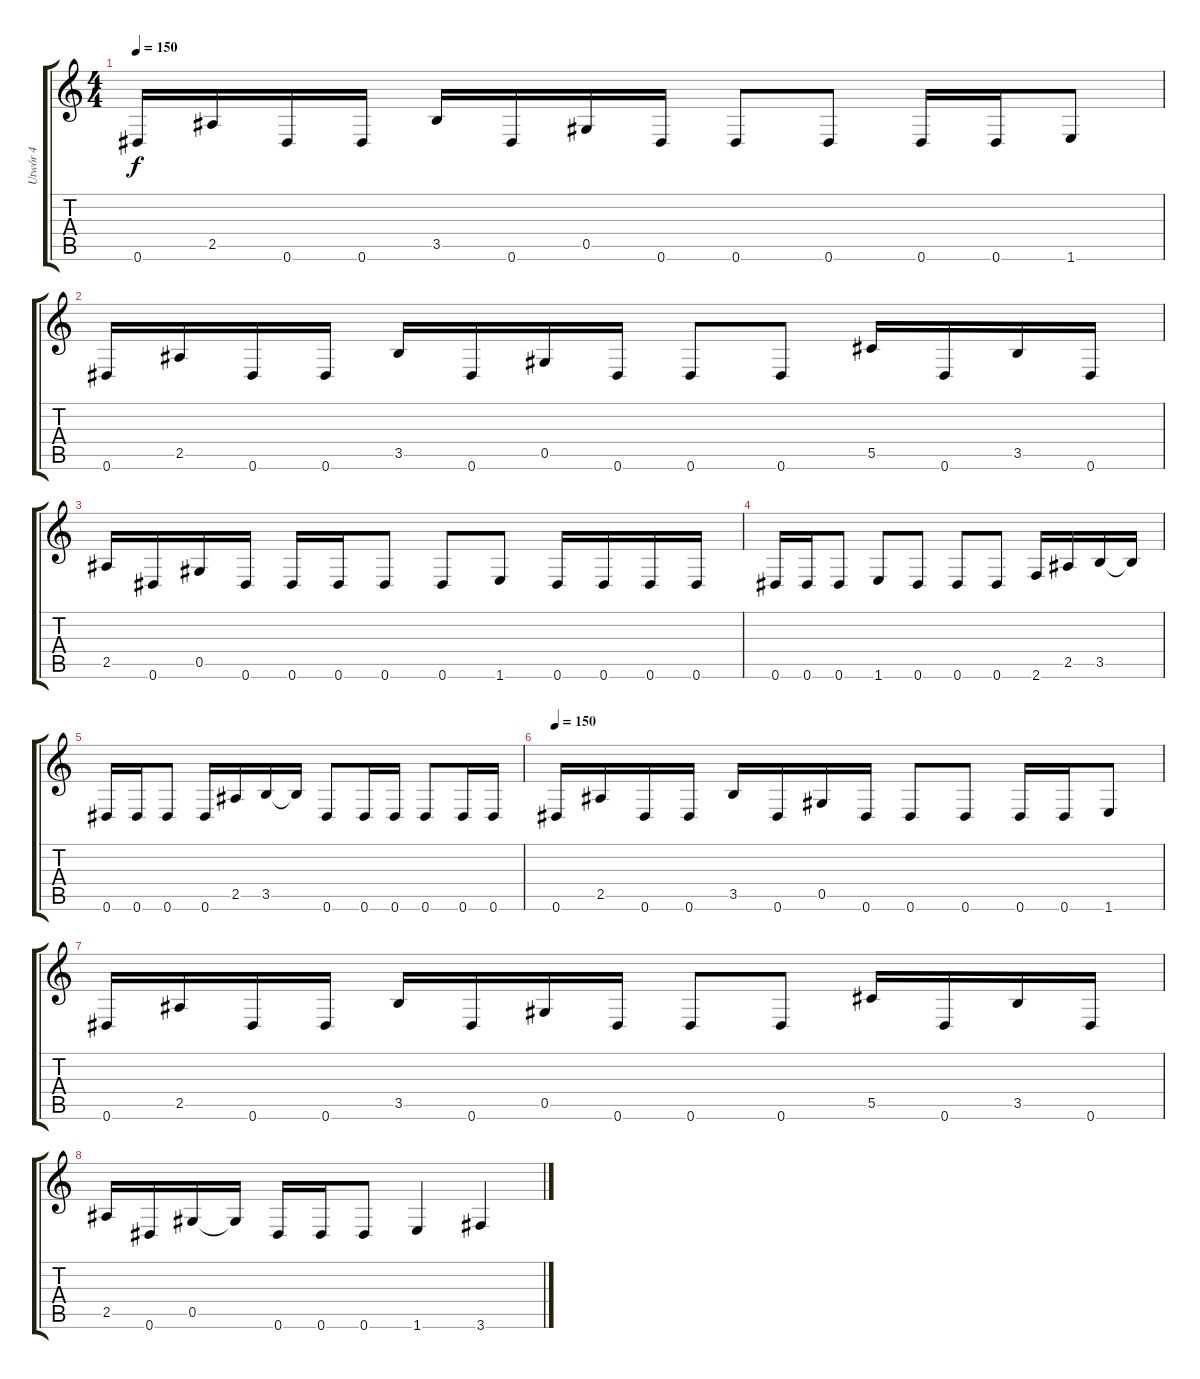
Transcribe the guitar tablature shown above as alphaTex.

\track ("Utwór 4" "Utwór 4") {instrument electricbassfinger}
\staff {score tabs}
\tuning (Eb4 Bb3 Gb3 Db3 Ab2 Eb2) {hide}
\ts (4 4)
\tempo 150
\clef g2
\ks c
0.6.16{dy f} 2.5.16 0.6.16 0.6.16 3.5.16 0.6.16 0.5.16 0.6.16 0.6.8 0.6.8 0.6.16 0.6.16 1.6.8 |
0.6.16 2.5.16 0.6.16 0.6.16 3.5.16 0.6.16 0.5.16 0.6.16 0.6.8 0.6.8 5.5.16 0.6.16 3.5.16 0.6.16 |
2.5.16 0.6.16 0.5.16 0.6.16 0.6.16 0.6.16 0.6.8 0.6.8 1.6.8 0.6.16 0.6.16 0.6.16 0.6.16 |
0.6.16 0.6.16 0.6.8 1.6.8 0.6.8 0.6.8 0.6.8 2.6.16 2.5.16 3.5.16 3.5{t}.16 |
0.6.16 0.6.16 0.6.8 0.6.16 2.5.16 3.5.16 3.5{t}.16 0.6.8 0.6.16 0.6.16 0.6.8 0.6.16 0.6.16 |
\tempo 150
0.6.16 2.5.16 0.6.16 0.6.16 3.5.16 0.6.16 0.5.16 0.6.16 0.6.8 0.6.8 0.6.16 0.6.16 1.6.8 |
0.6.16 2.5.16 0.6.16 0.6.16 3.5.16 0.6.16 0.5.16 0.6.16 0.6.8 0.6.8 5.5.16 0.6.16 3.5.16 0.6.16 |
2.5.16 0.6.16 0.5.16 0.5{t}.16 0.6.16 0.6.16 0.6.8 1.6.4 3.6.4
